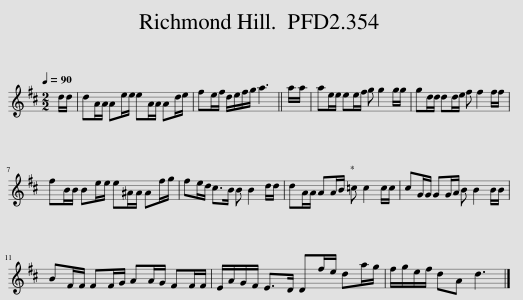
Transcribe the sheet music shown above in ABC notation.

X:1
L:1/8
Q:1/4=90
M:2/2
I:linebreak $
K:D
V:1 treble
V:1
 d/d/ | dA/A/ Ae/e/ eA/A/ Ad/e/ | fe/f/ d/e/f/g/ a3 || a/a/ | ae/e/ ee/f/ g g2 g/g/ | %5
 gd/d/ dd/e/ f f2 f/f/ |$ fB/B/ Be/e/ e^A/A/ Af/g/ | fe/d/ c>B B B2 d/d/ | dA/A/ AA/B/ =c c2 c/c/ | cG/G/ GG/A/ B B2 B/B/ |$ %10
 BF/F/ FF/G/ AA/G/ FF/F/ | E/A/G/F/ E>D Df/e/ da/g/ | f/g/e/f/ dA d3 |] %13
